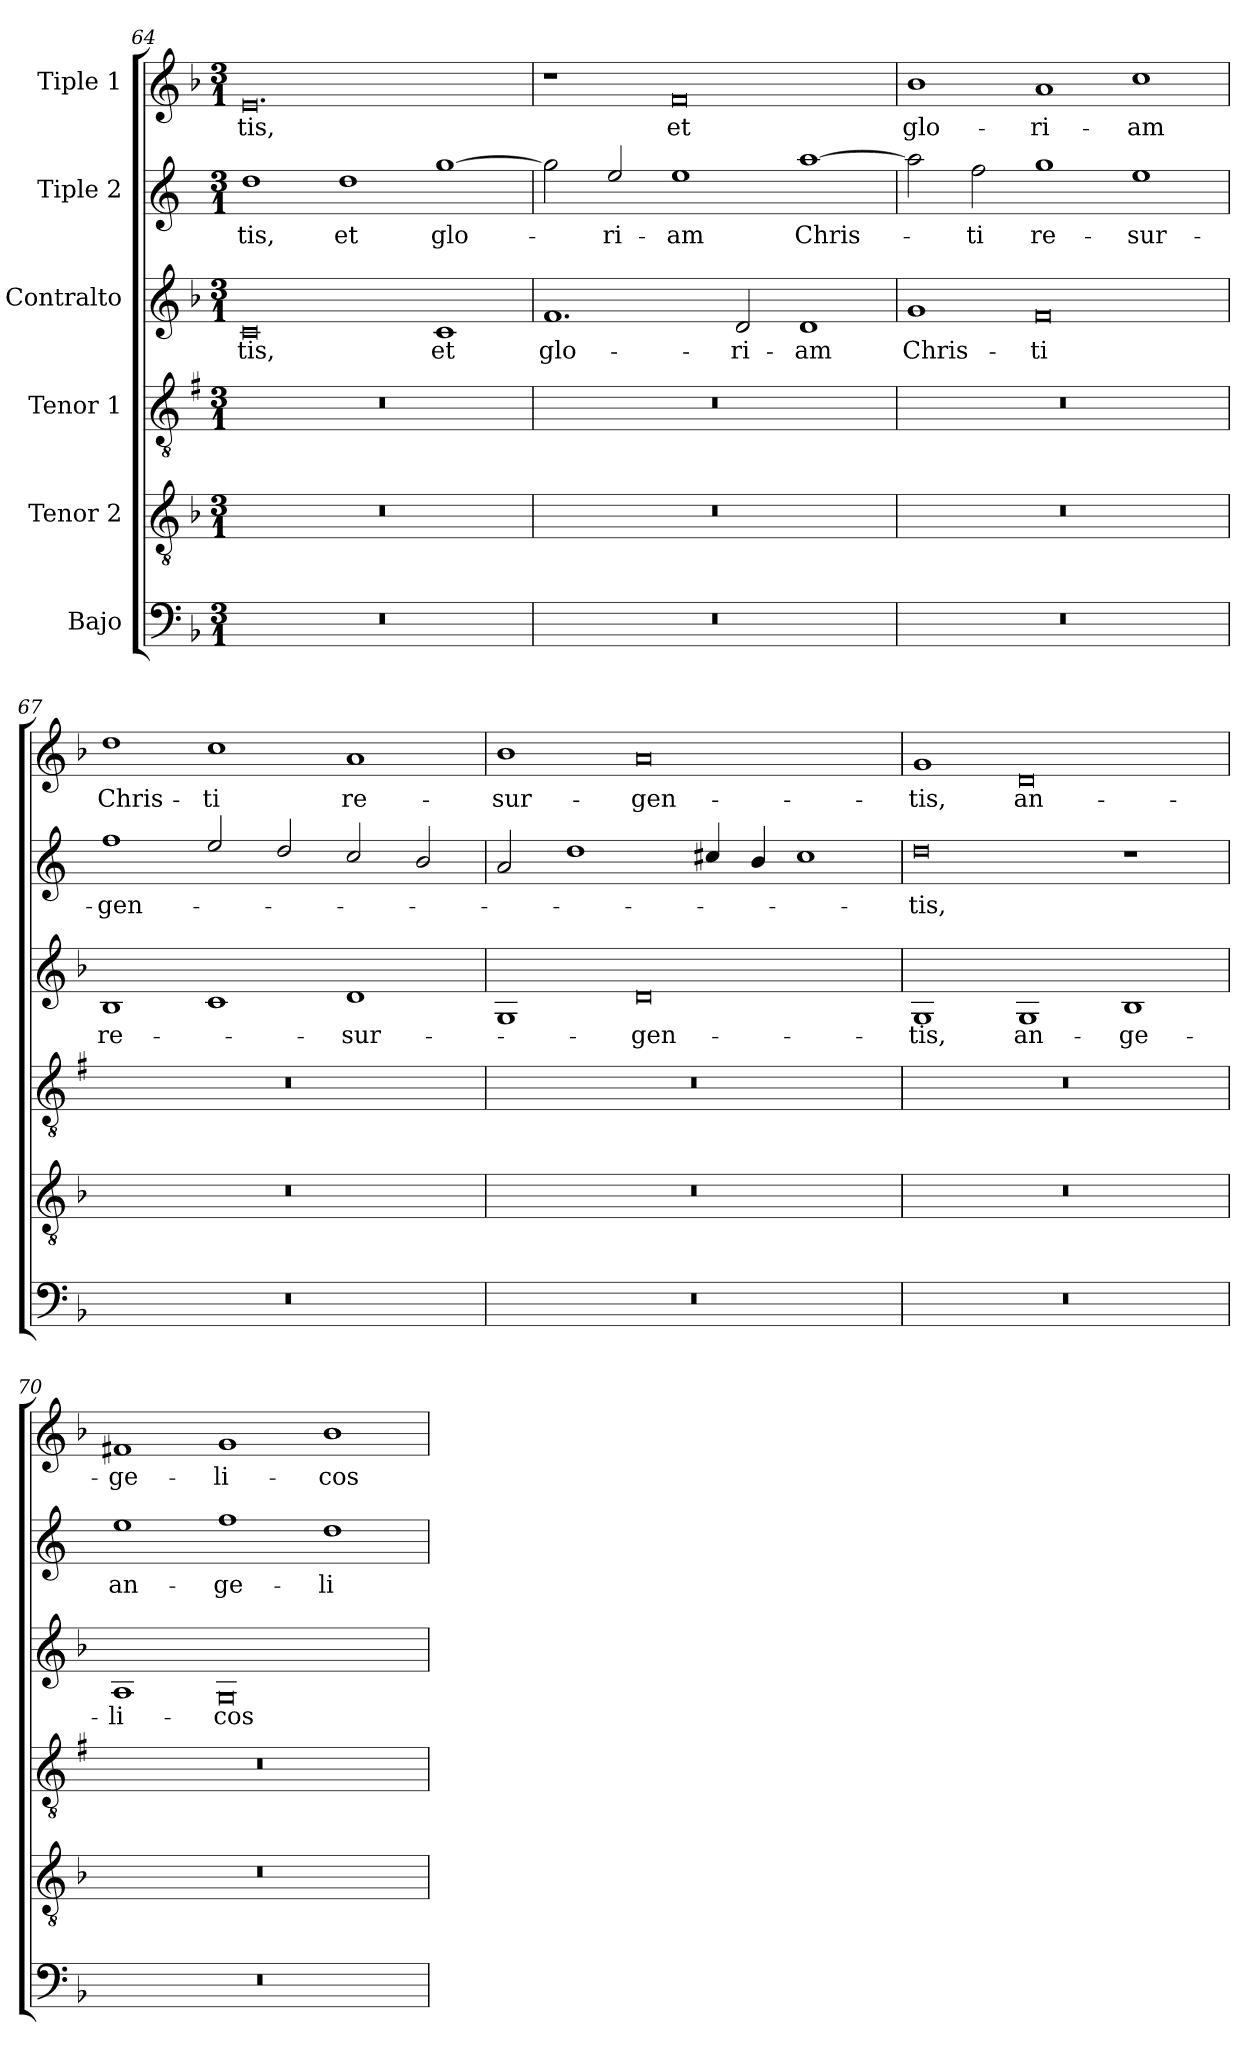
**kern	**kern	**kern	**kern	**text	**kern	**text	**kern	**text
*part6	*part5	*part4	*part3	*part3	*part2	*part2	*part1	*part1
*staff6	*staff5	*staff4	*staff3	*staff3	*staff2	*staff2	*staff1	*staff1
*I"Bajo	*I"Tenor 2	*I"Tenor 1	*I"Contralto	*	*I"Tiple 2	*	*I"Tiple 1	*
*clefF4	*clefGv2	*clefGv2	*clefG2	*	*clefG2	*	*clefG2	*
*	*	*ITrd1c2	*	*	*ITrd4c7	*	*	*
*k[b-]	*k[b-]	*k[b-]	*k[b-]	*	*k[b-]	*	*k[b-]	*
*F:	*F:	*F:	*F:	*	*F:	*	*F:	*
*M3/1	*M3/1	*M3/1	*M3/1	*	*M3/1	*	*M3/1	*
=64	=64	=64	=64	=64	=64	=64	=64	=64
!	!	!	!	!LO:LY:b	!	!LO:LY:b	!	!LO:LY:b
0.r	0.r	0.r	0c	-tis,	1g	-tis,	0.e	-tis,
!	!	!	!	!	!	!LO:LY:b	!	!
.	.	.	.	.	1g	et	.	.
!	!	!	!	!LO:LY:b	!	!LO:LY:b	!	!
.	.	.	1c	et	[1cc	glo-	.	.
=65	=65	=65	=65	=65	=65	=65	=65	=65
!	!	!	!	!LO:LY:b	!	!	!	!
0.r	0.r	0.r	1.f	glo-	2cc\]	.	1r	.
!	!	!	!	!	!	!LO:LY:b	!	!
.	.	.	.	.	2a/	-ri-	.	.
!	!	!	!	!	!	!LO:LY:b	!	!LO:LY:b
.	.	.	.	.	1a	-am	0f	et
!	!	!	!	!LO:LY:b	!	!	!	!
.	.	.	2d/	-ri-	.	.	.	.
!	!	!	!	!LO:LY:b	!	!LO:LY:b	!	!
.	.	.	1d	-am	[1dd	Chris-	.	.
!!LO:LB:g=z
=66	=66	=66	=66	=66	=66	=66	=66	=66
!	!	!	!	!LO:LY:b	!	!	!	!LO:LY:b
0.r	0.r	0.r	1g	Chris-	2dd\]	.	1b-	glo-
!	!	!	!	!	!	!LO:LY:b	!	!
.	.	.	.	.	2b-\	-ti	.	.
!	!	!	!	!LO:LY:b	!	!LO:LY:b	!	!LO:LY:b
.	.	.	0f	-ti	1cc	re-	1a	-ri-
!	!	!	!	!	!	!LO:LY:b	!	!LO:LY:b
.	.	.	.	.	1a	-sur-	1cc	-am
=67	=67	=67	=67	=67	=67	=67	=67	=67
!	!	!	!	!LO:LY:b	!	!LO:LY:b	!	!LO:LY:b
0.r	0.r	0.r	1B-	re-	1b-	-gen-	1dd	Chris-
!	!	!	!	!	!	!	!	!LO:LY:b
.	.	.	1c	.	2a/	.	1cc	-ti
.	.	.	.	.	2g/	.	.	.
!	!	!	!	!LO:LY:b	!	!	!	!LO:LY:b
.	.	.	1d	-sur-	2f/	.	1a	re-
.	.	.	.	.	2e/	.	.	.
=68	=68	=68	=68	=68	=68	=68	=68	=68
!	!	!	!	!	!	!	!	!LO:LY:b
0.r	0.r	0.r	1G	.	2d/	.	1b-	-sur-
.	.	.	.	.	1g	.	.	.
!	!	!	!	!LO:LY:b	!	!	!	!LO:LY:b
.	.	.	0d	-gen-	.	.	0a	-gen-
.	.	.	.	.	4f#X/	.	.	.
.	.	.	.	.	4e/	.	.	.
.	.	.	.	.	1f#	.	.	.
=69	=69	=69	=69	=69	=69	=69	=69	=69
!	!	!	!	!LO:LY:b	!	!LO:LY:b	!	!LO:LY:b
0.r	0.r	0.r	1G	-tis,	0g	-tis,	1g	-tis,
!	!	!	!	!LO:LY:b	!	!	!	!LO:LY:b
.	.	.	1G	an-	.	.	0d	an-
!	!	!	!	!LO:LY:b	!	!	!	!
.	.	.	1B-	-ge-	1r	.	.	.
=70	=70	=70	=70	=70	=70	=70	=70	=70
!	!	!	!	!LO:LY:b	!	!LO:LY:b	!	!LO:LY:b
0.r	0.r	0.r	1A	-li-	1a	an-	1f#X	-ge-
!	!	!	!	!LO:LY:b	!	!LO:LY:b	!	!LO:LY:b
.	.	.	0G	-cos	1b-	-ge-	1g	-li-
!	!	!	!	!	!	!LO:LY:b	!	!LO:LY:b
.	.	.	.	.	1g	-li-	1b-	-cos
=	=	=	=	=	=	=	=	=
*-	*-	*-	*-	*-	*-	*-	*-	*-
